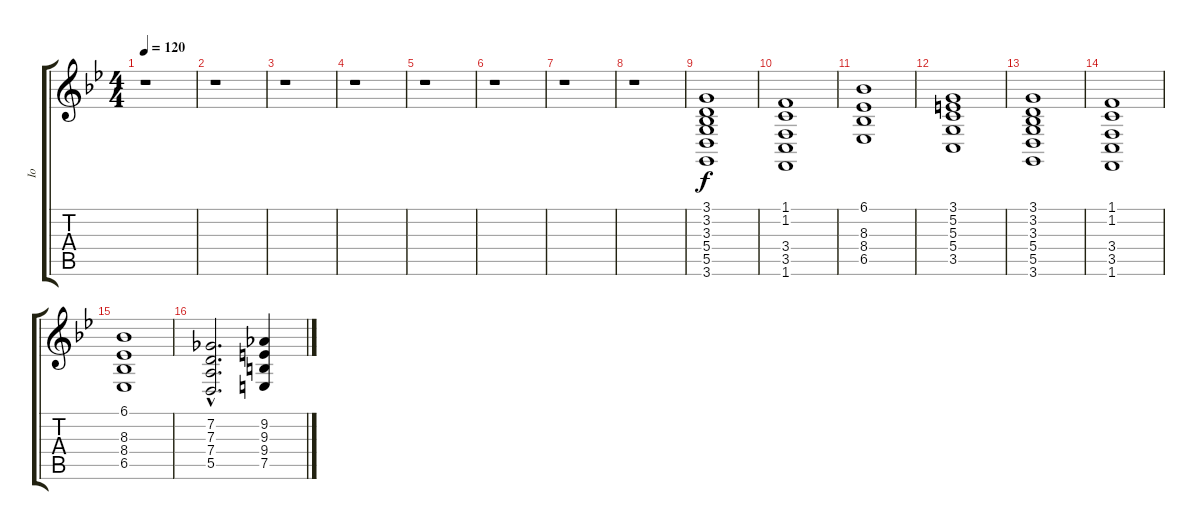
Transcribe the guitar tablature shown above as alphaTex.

\track ("Io" "Io") {instrument harpsichord}
\staff {score tabs}
\tuning (E4 B3 G3 D3 A2 E2) {hide}
\ts (4 4)
\tempo 120
\clef g2
\ks gminor
r.1{dy f} |
r.1 |
r.1 |
r.1 |
r.1 |
r.1 |
r.1 |
r.1 |
(3.1 3.2 3.3 5.4 5.5 3.6).1{instrument acousticgrandpiano} |
(1.1 1.2 3.4 3.5 1.6).1 |
(6.1 8.3 8.4 6.5).1 |
(3.1 5.2 5.3 5.4 3.5).1 |
(3.1 3.2 3.3 5.4 5.5 3.6).1{instrument acousticgrandpiano} |
(1.1 1.2 3.4 3.5 1.6).1 |
(6.1 8.3 8.4 6.5).1 |
(7.2{hac} 7.3{hac} 7.4{hac} 5.5{hac}).2{d} (9.2 9.3 9.4 7.5).4
